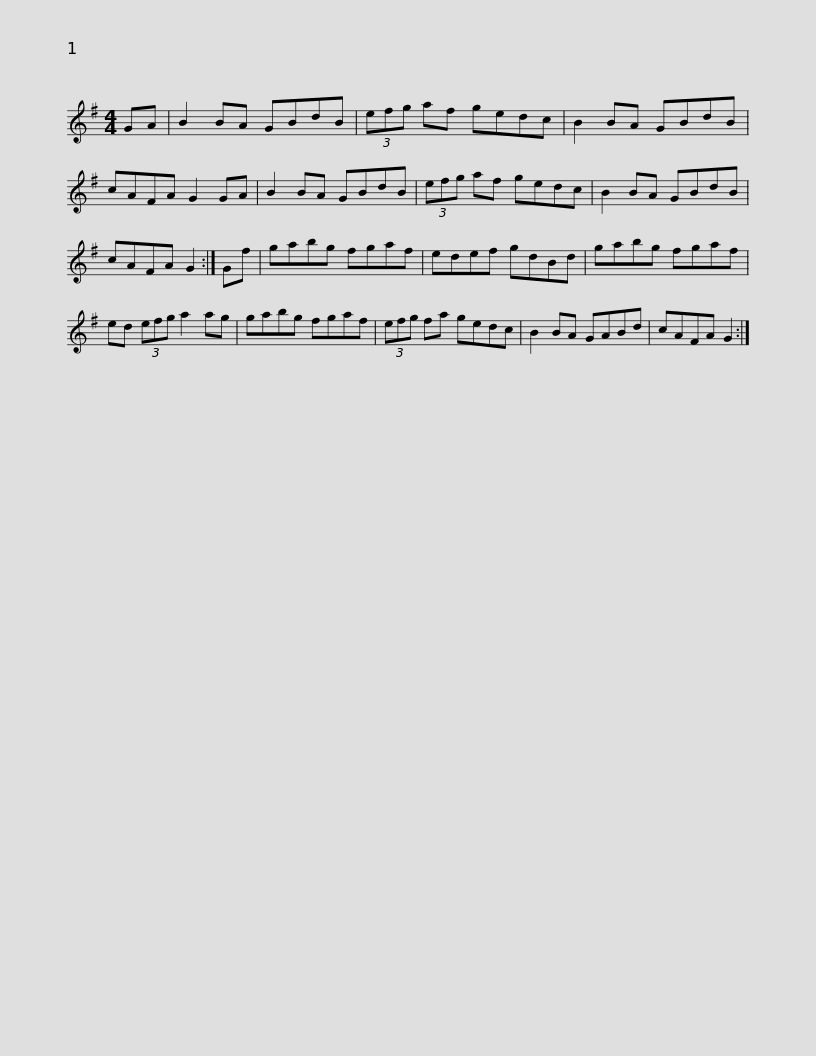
X:1
L:1/8
M:4/4
I:linebreak $
K:G
V:1 treble
V:1
 GA | B2 BA GBdB | (3efg af gedc | B2 BA GBdB | cAFA G2 GA | %5
 B2 BA GBdB |$ (3efg af gedc | B2 BA GBdB | cAFA G2 :| Gf | %10
 gabg fgaf | edef gdBd |$ gabg fgaf | ed (3efg a2 ag | gabg fgaf | %15
 (3efg fa gedc | B2 BA GABd |$ cAFA G2 :| %18
